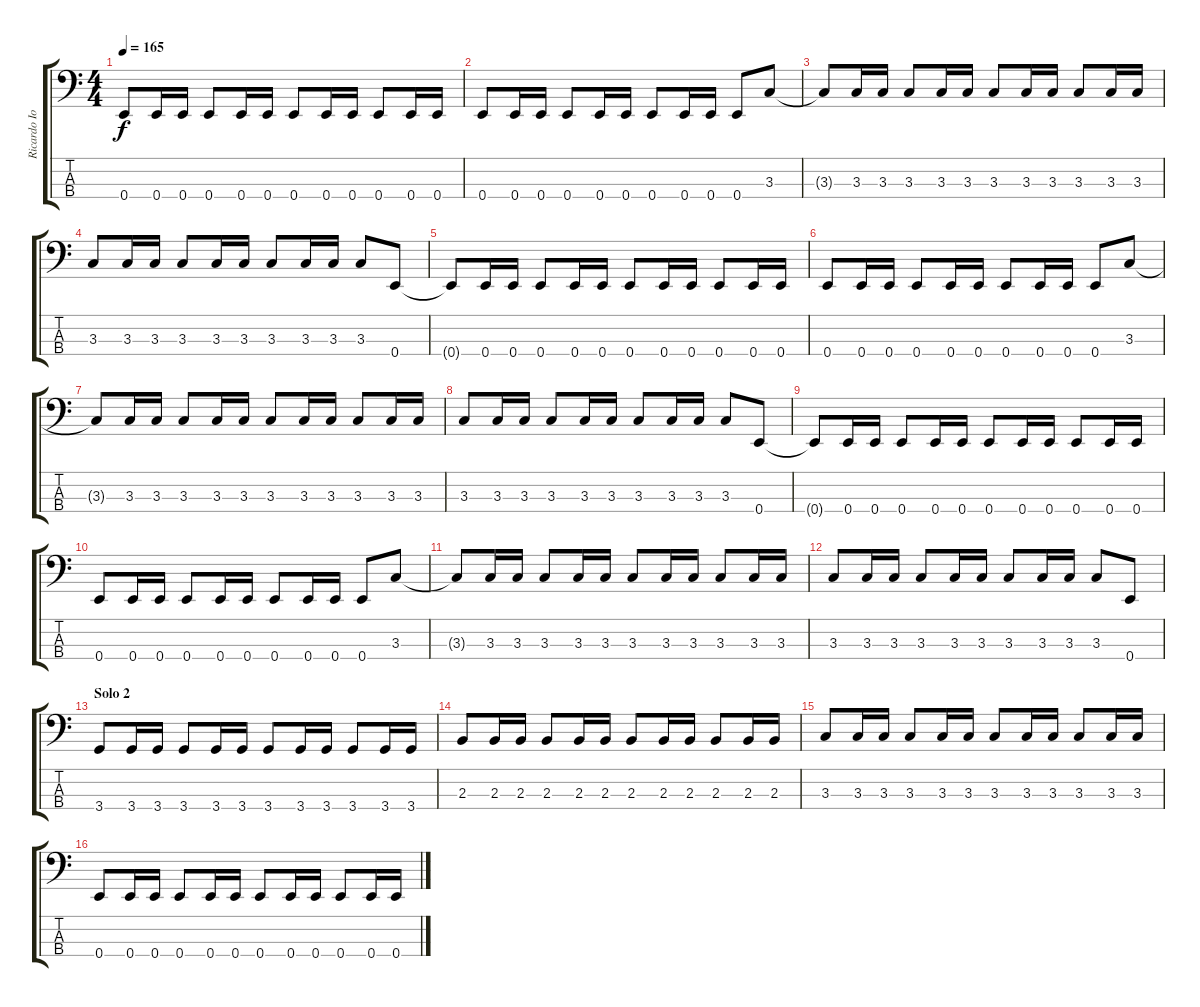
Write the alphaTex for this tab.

\track ("Ricardo Iorio (bajo)" "Ricardo Io") {instrument electricbassfinger}
\staff {score tabs}
\tuning (G2 D2 A1 E1) {hide}
\ts (4 4)
\tempo 165
\clef f4
\ks c
0.4{t}.8{dy f} 0.4.16 0.4.16 0.4.8 0.4.16 0.4.16 0.4.8 0.4.16 0.4.16 0.4.8 0.4.16 0.4.16 |
0.4.8 0.4.16 0.4.16 0.4.8 0.4.16 0.4.16 0.4.8 0.4.16 0.4.16 0.4.8 3.3.8 |
3.3{t}.8 3.3.16 3.3.16 3.3.8 3.3.16 3.3.16 3.3.8 3.3.16 3.3.16 3.3.8 3.3.16 3.3.16 |
3.3.8 3.3.16 3.3.16 3.3.8 3.3.16 3.3.16 3.3.8 3.3.16 3.3.16 3.3.8 0.4.8 |
0.4{t}.8 0.4.16 0.4.16 0.4.8 0.4.16 0.4.16 0.4.8 0.4.16 0.4.16 0.4.8 0.4.16 0.4.16 |
0.4.8 0.4.16 0.4.16 0.4.8 0.4.16 0.4.16 0.4.8 0.4.16 0.4.16 0.4.8 3.3.8 |
3.3{t}.8 3.3.16 3.3.16 3.3.8 3.3.16 3.3.16 3.3.8 3.3.16 3.3.16 3.3.8 3.3.16 3.3.16 |
3.3.8 3.3.16 3.3.16 3.3.8 3.3.16 3.3.16 3.3.8 3.3.16 3.3.16 3.3.8 0.4.8 |
0.4{t}.8 0.4.16 0.4.16 0.4.8 0.4.16 0.4.16 0.4.8 0.4.16 0.4.16 0.4.8 0.4.16 0.4.16 |
0.4.8 0.4.16 0.4.16 0.4.8 0.4.16 0.4.16 0.4.8 0.4.16 0.4.16 0.4.8 3.3.8 |
3.3{t}.8 3.3.16 3.3.16 3.3.8 3.3.16 3.3.16 3.3.8 3.3.16 3.3.16 3.3.8 3.3.16 3.3.16 |
3.3.8 3.3.16 3.3.16 3.3.8 3.3.16 3.3.16 3.3.8 3.3.16 3.3.16 3.3.8 0.4.8 |
\section ("" "Solo 2")
3.4.8 3.4.16 3.4.16 3.4.8 3.4.16 3.4.16 3.4.8 3.4.16 3.4.16 3.4.8 3.4.16 3.4.16 |
2.3.8 2.3.16 2.3.16 2.3.8 2.3.16 2.3.16 2.3.8 2.3.16 2.3.16 2.3.8 2.3.16 2.3.16 |
3.3.8 3.3.16 3.3.16 3.3.8 3.3.16 3.3.16 3.3.8 3.3.16 3.3.16 3.3.8 3.3.16 3.3.16 |
0.4.8 0.4.16 0.4.16 0.4.8 0.4.16 0.4.16 0.4.8 0.4.16 0.4.16 0.4.8 0.4.16 0.4.16
